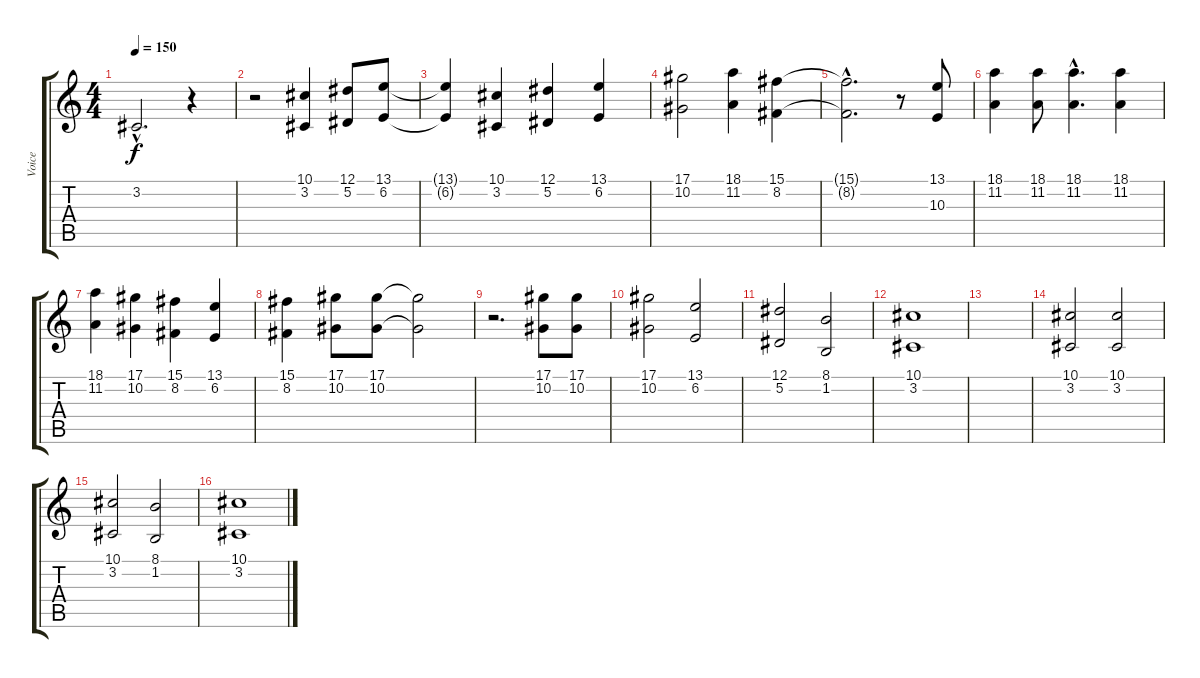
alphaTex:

\track ("Voice" "Voice") {instrument lead6voice}
\staff {score tabs}
\tuning (Eb4 Bb3 Gb3 Db3 Ab2 Eb2) {hide}
\ts (4 4)
\tempo 150
\clef g2
\ks c
3.2{hac t}.2{d dy f} r.4 |
r.2 (10.1 3.2).4 (12.1 5.2).8 (13.1 6.2).8 |
(13.1{t} 6.2{t}).4 (10.1 3.2).4 (12.1 5.2).4 (13.1 6.2).4 |
(17.1 10.2).2 (18.1 11.2).4 (15.1 8.2).4 |
(15.1{hac t} 8.2{hac t}).2{d} r.8 (13.1 10.3).8 |
(18.1 11.2).4 (18.1 11.2).8 (18.1{hac} 11.2{hac}).4{d} (18.1 11.2).4 |
(18.1 11.2).4 (17.1 10.2).4 (15.1 8.2).4 (13.1 6.2).4 |
(15.1 8.2).4 (17.1 10.2).8 (17.1 10.2).8 (17.1{t} 10.2{t}).2 |
r.2{d} (17.1 10.2).8 (17.1 10.2).8 |
(17.1 10.2).2 (13.1 6.2).2 |
(12.1 5.2).2 (8.1 1.2).2 |
(10.1 3.2).1 |
|
(10.1 3.2).2 (10.1 3.2).2 |
(10.1 3.2).2 (8.1 1.2).2 |
(10.1 3.2).1
